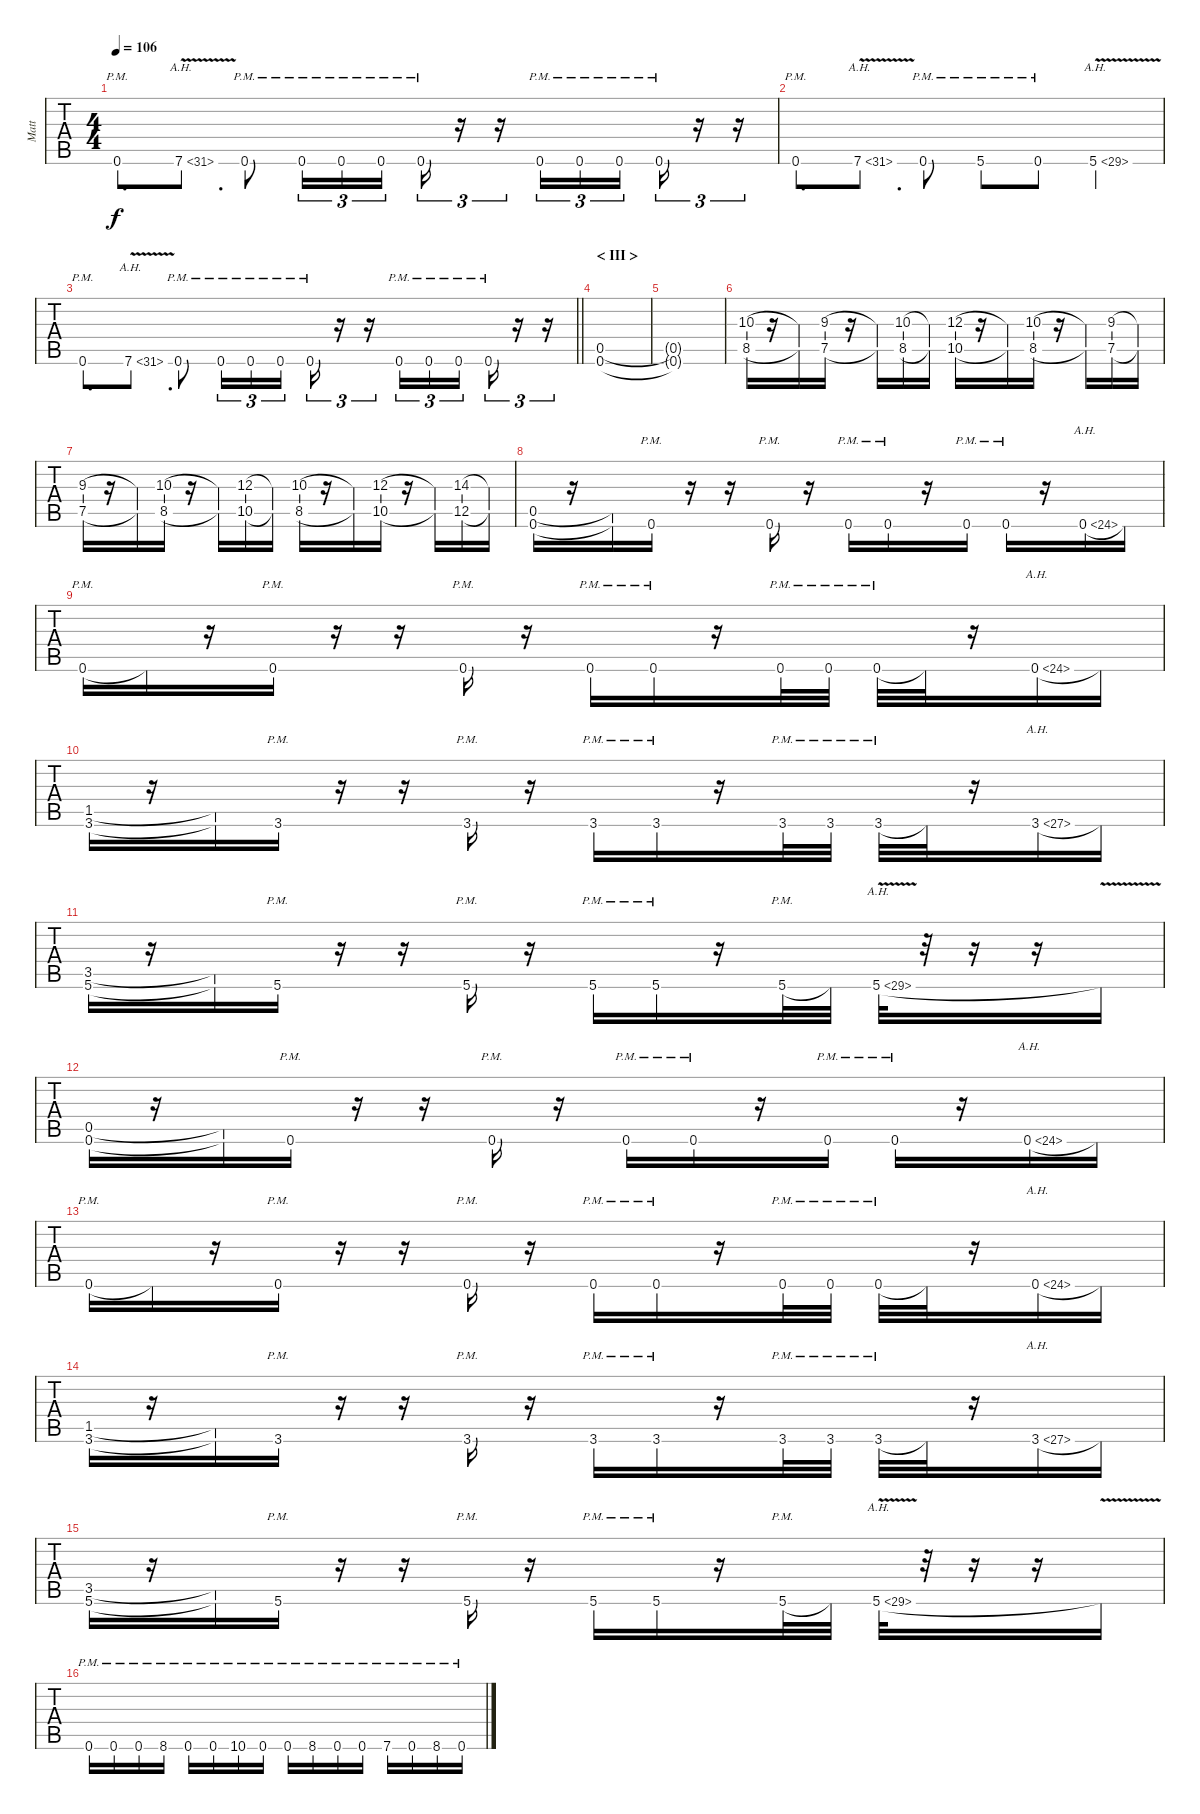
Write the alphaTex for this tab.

\track ("Matt" "Matt") {instrument distortionguitar}
\staff {tabs}
\tuning (E4 B3 G3 D3 A2 D2) {hide}
\ts (4 4)
\tempo 106
\clef g2
\ks c
0.6{pm}.8{d dy f} 7.6{ah 24 v}.8{d} 0.6{pm}.8 0.6{pm}.16{tu (3 2)} 0.6{pm}.16{tu (3 2)} 0.6{pm}.16{tu (3 2) beam splitsecondary} 0.6{pm}.16{tu (3 2)} r.16{tu (3 2)} r.16{tu (3 2)} 0.6{pm}.16{tu (3 2)} 0.6{pm}.16{tu (3 2)} 0.6{pm}.16{tu (3 2) beam splitsecondary} 0.6{pm}.16{tu (3 2)} r.16{tu (3 2)} r.16{tu (3 2)} |
0.6{pm}.8{d} 7.6{ah 24 v}.8{d} 0.6{pm}.8 5.6{pm}.8 0.6{pm}.8 5.6{ah 24 v}.4 |
\barLineRight lightlight
0.6{pm}.8{d} 7.6{ah 24 v}.8{d} 0.6{pm}.8 0.6{pm}.16{tu (3 2)} 0.6{pm}.16{tu (3 2)} 0.6{pm}.16{tu (3 2) beam splitsecondary} 0.6{pm}.16{tu (3 2)} r.16{tu (3 2)} r.16{tu (3 2)} 0.6{pm}.16{tu (3 2)} 0.6{pm}.16{tu (3 2)} 0.6{pm}.16{tu (3 2) beam splitsecondary} 0.6{pm}.16{tu (3 2)} r.16{tu (3 2)} r.16{tu (3 2)} |
\section ("" "< III >")
(0.5 0.6).1 |
(0.5{t} 0.6{t}).1 |
(10.3 8.5).16 r.16 (10.3{t} 8.5{t}).16 (9.3 7.5).16 r.16 (9.3{t} 7.5{t}).16 (10.3 8.5).16 (10.3{t} 8.5{t}).16 (12.3 10.5).16 r.16 (12.3{t} 10.5{t}).16 (10.3 8.5).16 r.16 (10.3{t} 8.5{t}).16 (9.3 7.5).16 (9.3{t} 7.5{t}).16 |
(9.3 7.5).16 r.16 (9.3{t} 7.5{t}).16 (10.3 8.5).16 r.16 (10.3{t} 8.5{t}).16 (12.3 10.5).16 (12.3{t} 10.5{t}).16 (10.3 8.5).16 r.16 (10.3{t} 8.5{t}).16 (12.3 10.5).16 r.16 (12.3{t} 10.5{t}).16 (14.3 12.5).16 (14.3{t} 12.5{t}).16 |
(0.5 0.6).16 r.16 (0.5{t} 0.6{t}).16 0.6{pm}.16 r.16 r.16 0.6{pm}.16 r.16 0.6{pm}.16 0.6{pm}.16 r.16 0.6{pm}.16 0.6{pm}.16 r.16 0.6{ah 24}.16 0.6{t}.16 |
0.6{pm}.16 0.6{t}.16 r.16 0.6{pm}.16 r.16 r.16 0.6{pm}.16 r.16 0.6{pm}.16 0.6{pm}.16 r.16 0.6{pm}.32 0.6{pm}.32 0.6{pm}.32 0.6{t}.32 r.16 0.6{ah 24}.16 0.6{t}.16 |
(1.5 3.6).16 r.16 (1.5{t} 3.6{t}).16 3.6{pm}.16 r.16 r.16 3.6{pm}.16 r.16 3.6{pm}.16 3.6{pm}.16 r.16 3.6{pm}.32 3.6{pm}.32 3.6{pm}.32 3.6{t}.32 r.16 3.6{ah 24}.16 3.6{t}.16 |
(3.5 5.6).16 r.16 (3.5{t} 5.6{t}).16 5.6{pm}.16 r.16 r.16 5.6{pm}.16 r.16 5.6{pm}.16 5.6{pm}.16 r.16 5.6{pm}.32 5.6{t}.32 5.6{ah 24 v}.32 r.32 r.16 r.16 5.6{t}.16 |
(0.5 0.6).16 r.16 (0.5{t} 0.6{t}).16 0.6{pm}.16 r.16 r.16 0.6{pm}.16 r.16 0.6{pm}.16 0.6{pm}.16 r.16 0.6{pm}.16 0.6{pm}.16 r.16 0.6{ah 24}.16 0.6{t}.16 |
0.6{pm}.16 0.6{t}.16 r.16 0.6{pm}.16 r.16 r.16 0.6{pm}.16 r.16 0.6{pm}.16 0.6{pm}.16 r.16 0.6{pm}.32 0.6{pm}.32 0.6{pm}.32 0.6{t}.32 r.16 0.6{ah 24}.16 0.6{t}.16 |
(1.5 3.6).16 r.16 (1.5{t} 3.6{t}).16 3.6{pm}.16 r.16 r.16 3.6{pm}.16 r.16 3.6{pm}.16 3.6{pm}.16 r.16 3.6{pm}.32 3.6{pm}.32 3.6{pm}.32 3.6{t}.32 r.16 3.6{ah 24}.16 3.6{t}.16 |
(3.5 5.6).16 r.16 (3.5{t} 5.6{t}).16 5.6{pm}.16 r.16 r.16 5.6{pm}.16 r.16 5.6{pm}.16 5.6{pm}.16 r.16 5.6{pm}.32 5.6{t}.32 5.6{ah 24 v}.32 r.32 r.16 r.16 5.6{t}.16 |
0.6{pm}.16 0.6{pm}.16 0.6{pm}.16 8.6{pm}.16 0.6{pm}.16 0.6{pm}.16 10.6{pm}.16 0.6{pm}.16 0.6{pm}.16 8.6{pm}.16 0.6{pm}.16 0.6{pm}.16 7.6{pm}.16 0.6{pm}.16 8.6{pm}.16 0.6{pm}.16
